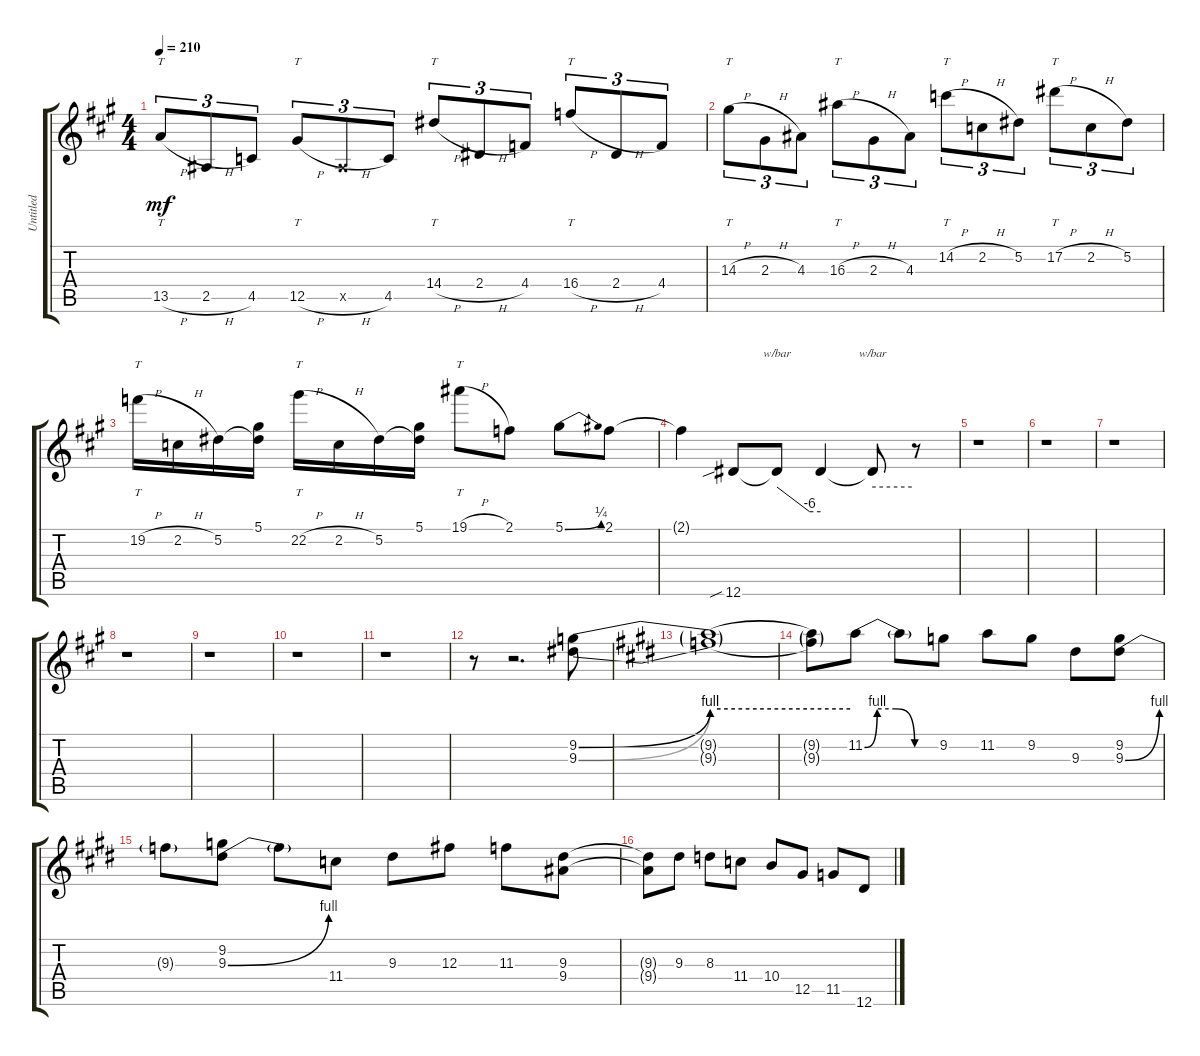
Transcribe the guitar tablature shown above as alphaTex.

\track ("Untitled" "Untitled") {instrument distortionguitar}
\staff {score tabs}
\tuning (Eb4 Bb3 Gb3 Db3 Ab2 Eb2) {hide}
\ts (4 4)
\tempo 210
\clef g2
\ks a
13.5{h}.8{tt tu (3 2) dy mf} 2.5{h}.8{tu (3 2)} 4.5.8{tu (3 2)} 12.5{h}.8{tt tu (3 2)} 2.5{h x}.8{tu (3 2)} 4.5.8{tu (3 2)} 14.4{h}.8{tt tu (3 2)} 2.4{h}.8{tu (3 2)} 4.4.8{tu (3 2)} 16.4{h}.8{tt tu (3 2)} 2.4{h}.8{tu (3 2)} 4.4.8{tu (3 2)} |
14.3{h}.8{tt tu (3 2)} 2.3{h}.8{tu (3 2)} 4.3.8{tu (3 2)} 16.3{h}.8{tt tu (3 2)} 2.3{h}.8{tu (3 2)} 4.3.8{tu (3 2)} 14.2{h}.8{tt tu (3 2)} 2.2{h}.8{tu (3 2)} 5.2.8{tu (3 2)} 17.2{h}.8{tt tu (3 2)} 2.2{h}.8{tu (3 2)} 5.2.8{tu (3 2)} |
19.2{h}.16{tt} 2.2{h}.16 5.2.16 (5.1 5.2{t}).16 22.2{h}.16{tt} 2.2{h}.16 5.2.16 (5.1 5.2{t}).16 19.1{h}.8{tt} 2.1.8 5.1{be (bend 0 0 60 1)}.8 2.1.8 |
2.1{t}.4 12.6{sib}.8 12.6{t}.8{tbe (custom default 0 0 45 -24 60 -24)} 12.6{t}.4 12.6{t}.8{tbe (hold default 0 0 60 0)} r.8 |
r.1 |
r.1 |
r.1 |
r.1 |
r.1 |
r.1 |
r.1 |
r.8 r.2{d} (9.2{be (bend 0 0 60 4)} 9.3{be (bend 0 0 60 4)}).8 |
\ks e
(9.2{be (hold 0 4 60 4) t} 9.3{be (hold 0 4 60 4) t}).1 |
\ks c#minor
(9.2{t} 9.3{t}).8 11.2{be (custom 0 0 10 4 25 4 40 0 60 0)}.8 11.2{t}.8 9.2.8 11.2.8 9.2.8 9.3.8 (9.2 9.3{be (bend 0 0 60 4)}).8 |
9.3{t}.8 (9.2 9.3{be (bend 0 0 60 4)}).8 9.3{t}.8 11.4.8 9.3.8 12.3.8 11.3.8 (9.3 9.4).8 |
(9.3{t} 9.4{t}).8 9.3.8 8.3.8 11.4.8 10.4.8 12.5.8 11.5.8 12.6.8
